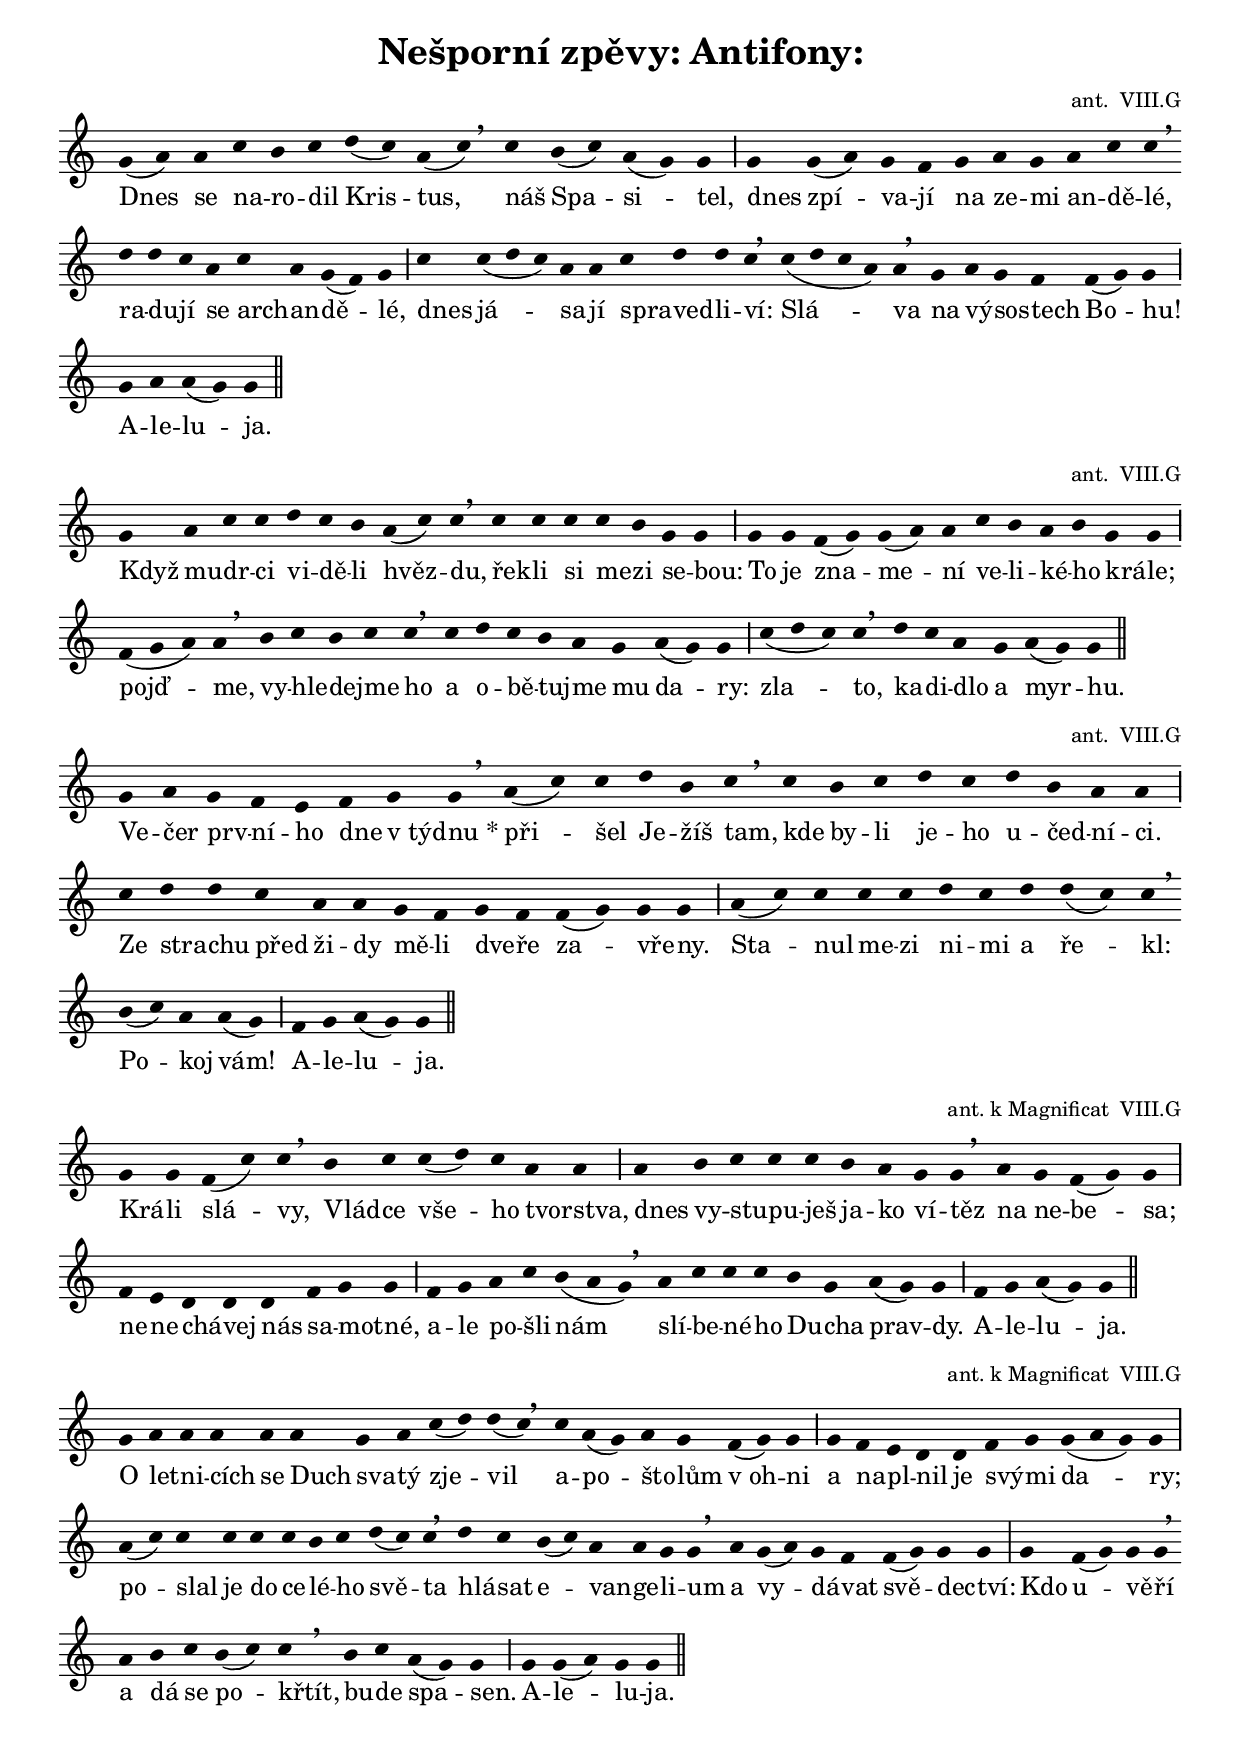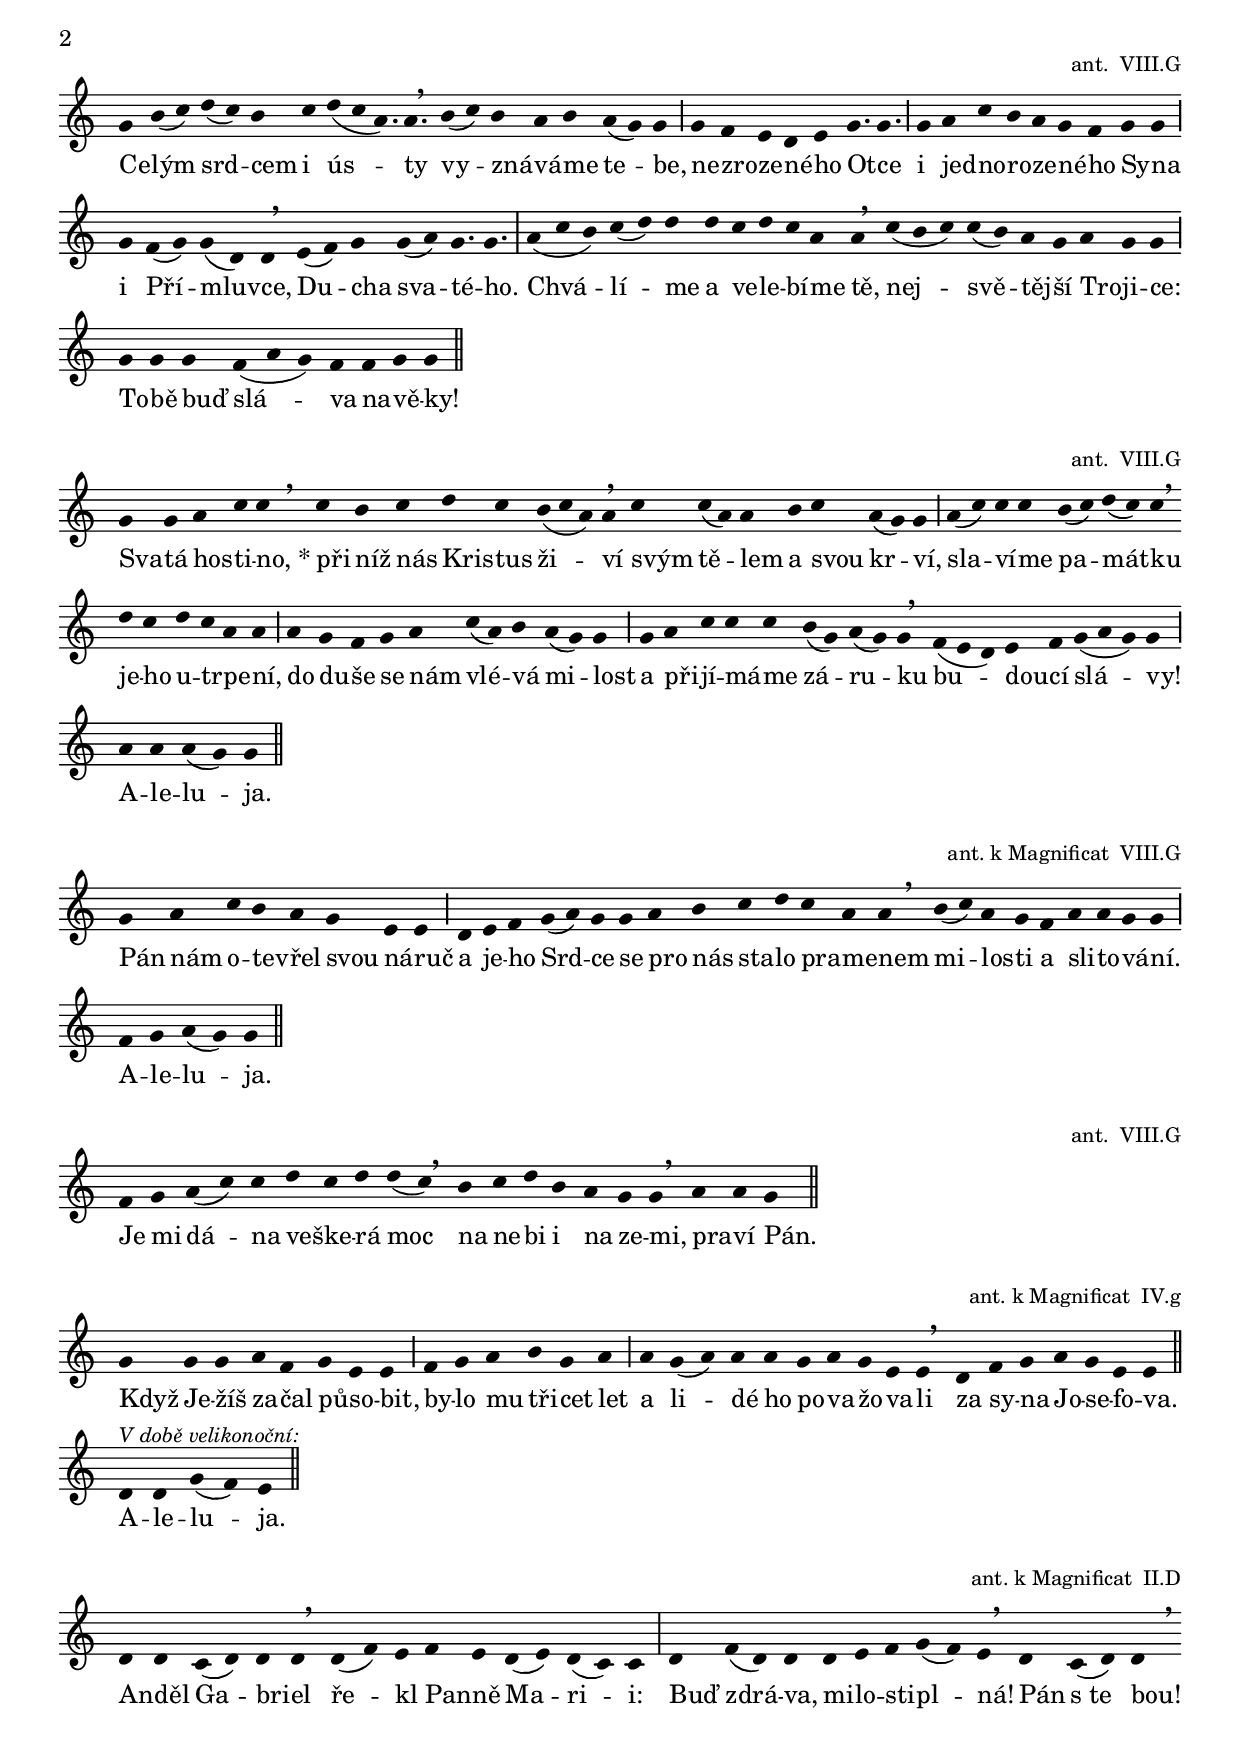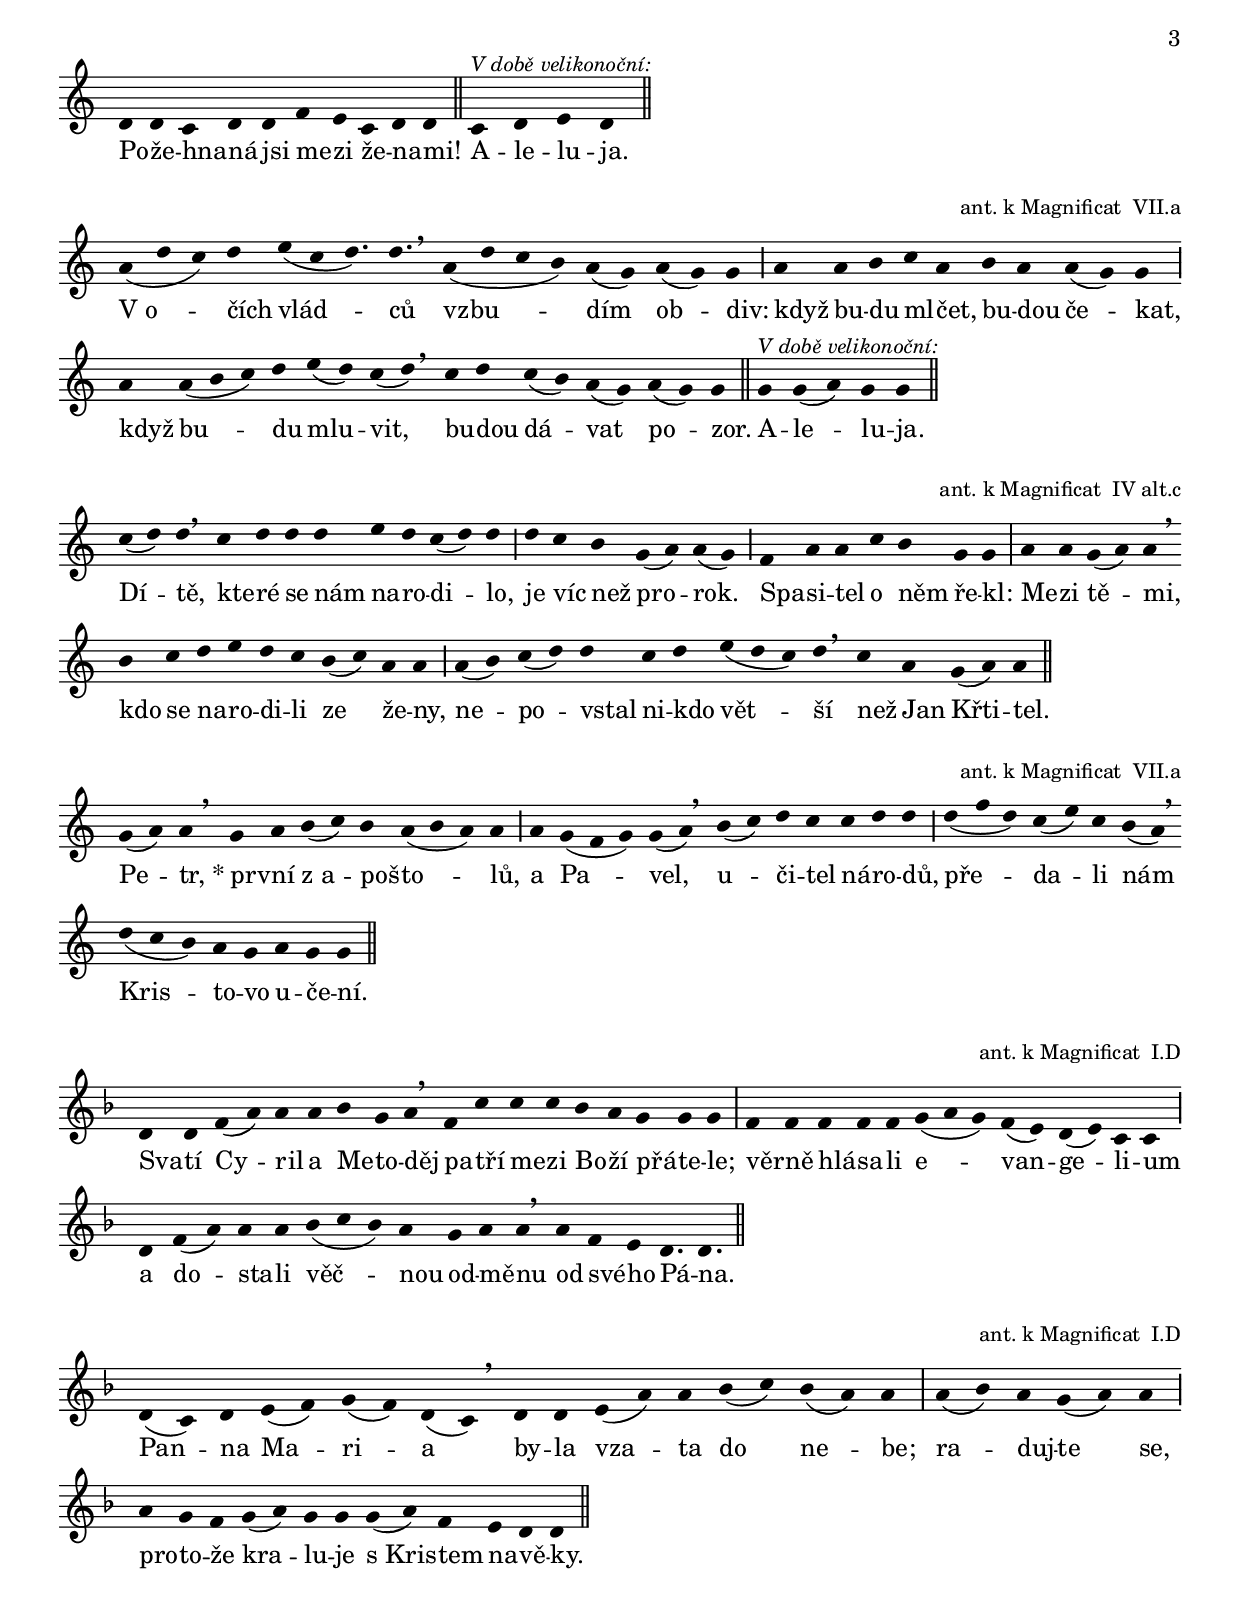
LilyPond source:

\version "2.15.37"

\header {
  title = "Nešporní zpěvy: Antifony:"
}

\include "spolecne_nespory.ly"
\include "../../dilyresponsorii.ly"

\score {
  \relative c'' {
    \choralniRezim
    g4( a) a c b c d( c) a( c) \barMin
    c b( c) a( g) g \barMaior

    g g( a) g f g a g a c c \barMin d d c a c a g( f) g \barMaior

    c c( d c) a a c d d c \barMin
    c( d c a) a \barMin g a g f f( g) g \barMaior
    g a a( g) g \barFinalis
  }
  \addlyrics {
    Dnes se na -- ro -- dil Kris -- tus, náš Spa -- si -- tel,

    dnes zpí -- va -- jí na ze -- mi an -- dě -- lé,
    ra -- du -- jí se arch -- an -- dě -- lé,

    dnes já -- sa -- jí spra -- ved -- li -- ví:
    Slá -- va na vý -- sos -- tech Bo -- hu!

    A -- le -- lu -- ja.
  }
  \header {
    quid = "ant."
    modus = "VIII"
    differentia = "G"
    psalmus = "Magnificat"
    id = "narozeni-antmag"
    piece = \markup {\sestavTitulek}
  }
}

\score {
  \relative c' {
    \choralniRezim

  }
  \addlyrics {
    Bla -- ho -- sla -- ve -- ný ži -- vot,
    kte -- rý tě no -- sil, Kris -- te,

    a bla -- ho -- sla -- ve -- né pr -- sy,
    kte -- ré ko -- ji -- ly te -- be,
    Pá -- na a Spa -- si -- te -- le svě -- ta.

    A -- le -- lu -- ja.
  }
  \header {
    quid = "ant."
    modus = "II"
    differentia = "D"
    psalmus = "Magnificat"
    id = "mb-antmag"
    piece = \markup {\sestavTitulek}
  }
}

\score {
  \relative c'' {
    \choralniRezim
    g4 a c c d c b a( c) c \barMin
    c c c c b g g \barMaior

    g g f( g) g( a) a c b a b g g \barMaior
    f( g a) a \barMin
    b c b c c \barMin
    c d c b a g a( g) g \barMaior

    c( d c) c \barMin d c a g a( g) g \barFinalis
  }
  \addlyrics {
    Když mu -- dr -- ci vi -- dě -- li hvěz -- du,
    řek -- li si me -- zi se -- bou:
    To je zna -- me -- ní ve -- li -- ké -- ho krá -- le;
    pojď -- me,
    vy -- hle -- dej -- me ho
    a o -- bě -- tuj -- me mu da -- ry:
    zla -- to,
    ka -- di -- dlo a myr -- hu.
  }
  \header {
    quid = "ant."
    modus = "VIII"
    differentia = "G"
    psalmus = "Magnificat"
    id = "zjeveni-antmag"
    piece = \markup {\sestavTitulek}
  }
}

\score {
  \relative c'' {
    \choralniRezim
    g4 a g f e f g g \barMin
    a( c) c d b c \barMin c b c d c d b a a \barMaior
    c d d c a a g f g f f( g) g g \barMaior
    a( c) c c c d c d d( c) c \barMin
    b( c) a a( g) \barMaior
    f g a( g) g \barFinalis
  }
  \addlyrics {
    Ve -- čer prv -- ní -- ho dne v_týd -- nu_*
    při -- šel Je -- žíš tam,
    kde by -- li je -- ho u -- čed -- ní -- ci.
    Ze stra -- chu před ži -- dy mě -- li dve -- ře za -- vře -- ny.

    Sta -- nul me -- zi ni -- mi a ře -- kl:
    Po -- koj vám!

    A -- le -- lu -- ja.
  }
  \header {
    quid = "ant."
    quidbreve = "ant."
    modus = "VIII"
    differentia = "G"
    psalmus = ""
    id = "zmrtvychvstani-antmag"
    piece = \markup {\sestavTitulekBezZalmu}
  }
}

\score {
  \relative c'' {
    \choralniRezim
    g4 g f( c') c \barMin
    b c c( d) c a a \barMaior
    a b c c c b a g g \barMin a g f( g) g \barMax

    f e d d d f g g \barMaior
    f g a c b( a g) \barMin a c c c b g a( g) g \barMaior

    f g a( g) g \barFinalis
  }
  \addlyrics {
    Krá -- li slá -- vy,
    Vlád -- ce vše -- ho tvor -- stva,
    dnes vy -- stu -- pu -- ješ
    ja -- ko ví -- těz na ne -- be -- sa;

    ne -- ne -- chá -- vej nás sa -- mot -- né,
    a -- le po -- šli nám slí -- be -- né -- ho Du -- cha prav -- dy.
    A -- le -- lu -- ja.
  }
  \header {
    quid = "ant. k Magnificat"
    modus = "VIII"
    differentia = "G"
    psalmus = ""
    id = "nanebevstoupeni-antmag"
    piece = \markup {\sestavTitulekBezZalmu}
  }
}

\score {
  \relative c'' {
    \choralniRezim
    g4 a a a a a g a c( d) d( c) \barMin
    c a( g) a g f( g) g \barMaior
    g f e d d f g g( a g) g \barMax

    a( c) c c c c b c d( c) c \barMin
    d c b( c) a a g g \barMin
    a g( a) g f f( g) g g \barMax

    g f( g) g g \barMin a b c b( c) c \barMin
    b c a( g) g \barMaior

    g g( a) g g \barFinalis
  }
  \addlyrics {
    O let -- ni -- cích se Duch sva -- tý zje -- vil
    a -- po -- što -- lům v_oh -- ni
    a na -- pl -- nil je
    svý -- mi da -- ry;

    po -- slal je do ce -- lé -- ho svě -- ta
    hlá -- sat e -- van -- ge -- li -- um
    a vy -- dá -- vat svě -- dec -- tví:

    Kdo u -- vě -- ří a dá se po -- křtít,
    bu -- de spa -- sen.

    A -- le -- lu -- ja.
  }
  \header {
    quid = "ant. k Magnificat"
    modus = "VIII"
    differentia = "G"
    psalmus = ""
    id = "seslani-antmag"
    piece = \markup {\sestavTitulekBezZalmu}
  }
}

\score {
  \relative c'' {
    \choralniRezim
    g4 b( c) d( c) b c d( c a4.) a \barMin
    b4( c) b a b a( g) g \barMaior
    g f e d e g4. g \barMaior
    g4 a c b a g f g g \barMaior
    g f( g) g( d) d \barMin e( f) g g( a) g4. g \barMax

    a4( c b) c( d) d d c d c a a \barMin
    c( b c) c( b) a g a g g \barMaior
    g g g f( a g) f f g g \barFinalis
  }
  \addlyrics {
    Ce -- lým srd -- cem i ús -- ty
    vy -- zná -- vá -- me te -- be,
    ne -- zro -- ze -- né -- ho Ot -- ce
    i jed -- no -- ro -- ze -- né -- ho Sy -- na
    i Pří -- mluv -- ce, Du -- cha sva -- té -- ho.

    Chvá -- lí -- me a ve -- le -- bí -- me tě,
    nej -- svě -- těj -- ší Tro -- ji -- ce:
    To -- bě buď slá -- va na -- vě -- ky!
  }
  \header {
    quid = "ant."
    modus = "VIII"
    differentia = "G"
    psalmus = ""
    id = "trojice-antmag"
    piece = \markup {\sestavTitulekBezZalmu}
  }
}

\score {
  \relative c'' {
    \choralniRezim
    g4 g a c c \barMin
    c b c d c b( c a) a \barMin c c( a) a b c a( g) g \barMaior
    a( c) c c b( c) d( c) c \barMin d c d c a a \barMaior
    a g f g a c( a) b a( g) g \barMaior
    g a c c c b( g) a( g) g \barMin f( e d) e f g( a g) g \barMaior
    a a a( g) g \barFinalis
  }
  \addlyrics {
    Sva -- tá hos -- ti -- no,_*
    při níž nás Kris -- tus ži -- ví svým tě -- lem a svou kr -- ví,
    sla -- ví -- me pa -- mát -- ku je -- ho u -- tr -- pe -- ní,
    do du -- še se nám vlé -- vá mi -- lost
    a při -- jí -- má -- me zá -- ru -- ku bu -- dou -- cí slá -- vy!
    A -- le -- lu -- ja.
  }
  \header {
    quid = "ant."
    modus = "VIII"
    differentia = "G"
    psalmus = ""
    id = "tela-antmag"
    piece = \markup {\sestavTitulekBezZalmu}
  }
}

\score {
  \relative c'' {
    \choralniRezim
    g a c b a g e e \barMaior
    d e f g( a) g g a b c d c a a \barMin
    b( c) a g f a a g g \barMaior
    f g a( g) g \barFinalis
  }
  \addlyrics {
    Pán nám o -- tev -- řel svou ná -- ruč
    a je -- ho Srd -- ce se pro nás sta -- lo pra -- me -- nem
    mi -- los -- ti a sli -- to -- vá -- ní.
    A -- le -- lu -- ja.
  }
  \header {
    quid = "ant. k Magnificat"
    modus = "VIII"
    differentia = "G"
    psalmus = ""
    id = "srdce-antmag"
    piece = \markup {\sestavTitulekBezZalmu}
  }
}

\score {
  \relative c' {
    \choralniRezim
    f4 g a( c) c d c d d( c) \barMin
    b c d b a g g \barMin
    a a g \barFinalis
  }
  \addlyrics {
    Je mi dá -- na veš -- ke -- rá moc
    na ne -- bi i na ze -- mi,
    pra -- ví Pán.
  }
  \header {
    quid = "ant."
    modus = "VIII"
    differentia = "G"
    psalmus = "Magnificat"
    id = "krale-antmag"
    piece = \markup {\sestavTitulekBezZalmu}
  }
}

\score {
  \relative c'' {
    \choralniRezim
    g4 g g a f g e e \barMaior
    f g a b g a \barMaior
    a g( a) a a g a g e e \barMin
    d f g a g e e \barFinalis

    d^\markup\rubrVelikAleluja d g( f) e \barFinalis
  }
  \addlyrics {
    Když Je -- žíš za -- čal pů -- so -- bit,
    by -- lo mu tři -- cet let
    a li -- dé ho po -- va -- žo -- va -- li
    za sy -- na Jo -- se -- fo -- va.

    A -- le -- lu -- ja.
  }
  \header {
    quid = "ant. k Magnificat"
    modus = "IV"
    differentia = "g"
    psalmus = ""
    id = "josef-antmag"
    piece = \markup {\sestavTitulekBezZalmu}
  }
}

\score {
  \relative c' {
    \choralniRezim
    d4 d c( d) d d \barMin d( f) e f e d( e) d( c) c \barMax

    d4 f( d) d
    d e f g( f) e \barMin
    d c( d) d \barMin
    d d c d d f e c d d \barFinalis

    c^\markup\rubrVelikAleluja d e d \barFinalis
  }
  \addlyrics {
    An -- děl Ga -- bri -- el ře -- kl Pan -- ně Ma -- ri -- i:

    Buď zdrá -- va, mi -- lo -- sti -- pl -- ná!
    Pán s_te bou!
    Po -- že -- hna -- ná jsi me -- zi že -- na -- mi!

    A -- le -- lu -- ja.
  }
  \header {
    quid = "ant. k Magnificat"
    modus = "II"
    differentia = "D"
    psalmus = "zvestovani-antmag"
    piece = \markup {\sestavTitulekBezZalmu}
  }
}

\score {
  \relative c'' {
    \choralniRezim
    a4( d c) d e( c d4.) d \barMin a4( d c b) a( g) a( g) g \barMaior
    a a b c a b a a( g) g \barMaior
    a a( b c) d e( d) c( d) \barMin c d c( b) a( g) a( g) g \barFinalis

    g^\markup\rubrVelikAleluja g( a) g g \barFinalis
  }
  \addlyrics {
    V_o -- čích vlád -- ců vzbu -- dím ob -- div:
    když bu -- du ml -- čet, bu -- dou če -- kat,
    když bu -- du mlu -- vit, bu -- dou dá -- vat po -- zor.

    A -- le -- lu -- ja.
  }
  \header {
    quid = "ant. k Magnificat"
    modus = "VII"
    differentia = "a"
    psalmus = ""
    id = "nepomuk-antmag"
    piece = \markup {\sestavTitulekBezZalmu}
  }
}

\score {
  \relative c'' {
    \choralniRezim
    c( d) d \barMin c d d d e d c( d) d \barMaior
    d c b g( a) a( g) \barMaior

    f a a c b g g \barMax

    a a g( a) a \barMin
    b c d e d c b( c) a a \barMaior
    a( b) c( d) d c d e( d c) d \barMin
    c a g( a) a \barFinalis
  }
  \addlyrics {
    Dí -- tě, kte -- ré se nám na -- ro -- di -- lo,
    je víc než pro -- rok.

    Spa -- si -- tel o něm ře -- kl:

    Me -- zi tě -- mi,
    kdo se na -- ro -- di -- li ze že -- ny,
    ne -- po -- vstal ni -- kdo vět -- ší
    než Jan Křti -- tel.
  }
  \header {
    quid = "ant. k Magnificat"
    modus = "IV alt"
    differentia = "c"
    psalmus = ""
    id = "krtitel-antmag"
    piece = \markup {\sestavTitulekBezZalmu}
  }
}

\score {
  \relative c'' {
    \choralniRezim
    g4( a) a \barMin g a b( c) b a( b a) a \barMaior
    a g( f g) g( a) \barMin b( c) d c c d d \barMaior
    d( f d) c( e) c b( a) \barMin d( c b) a g a g g \barFinalis
  }
  \addlyrics {
    Pe -- tr,_* prv -- ní z_a -- poš -- to -- lů,
    a Pa -- vel, u -- či -- tel ná -- ro -- dů,
    pře -- da -- li nám Kris -- to -- vo u -- če -- ní.
  }
  \header {
    quid = "ant. k Magnificat"
    modus = "VII"
    differentia = "a"
    psalmus = ""
    id = "pp-antmag"
    piece = \markup {\sestavTitulekBezZalmu}
  }
}

\score {
  \relative c' {
    \choralniRezim
    \key f \major
    d4 d f( a) a a bes g a \barMin
    f c' c c bes a g g g \barMax
    f f f f f g( a g) f( e) d( e) c c \barMaior
    d f( a) a a bes( c bes) a g a a \barMin
    a f e d4. d \barFinalis
  }
  \addlyrics {
    Sva -- tí Cy -- ril a Me -- to -- děj
    pa -- tří me -- zi Bo -- ží přá -- te -- le;
    věr -- ně hlá -- sa -- li e -- van -- ge -- li -- um
    a do -- sta -- li věč -- nou od -- mě -- nu
    od své -- ho Pá -- na.
  }
  \header {
    quid = "ant. k Magnificat"
    modus = "I"
    differentia = "D"
    psalmus = ""
    id = "2ne-amag"
    piece = \markup {\sestavTitulekBezZalmu}
  }
}

\score {
  \relative c' {
    \choralniRezim
    \key f \major
    d4( c) d e( f) g( f) d( c) \barMin d d e( a) a bes( c) bes( a) a \barMax
    a( bes) a g( a) a \barMaior
    a g f g( a) g g g( a) f e d d \barFinalis
  }
  \addlyrics {
    Pan -- na Ma -- ri -- a by -- la vza -- ta do ne -- be;
    ra -- duj -- te se,
    pro -- to -- že kra -- lu -- je s_Kris -- tem na -- vě -- ky.
  }
  \header {
    quid = "ant. k Magnificat"
    modus = "I"
    differentia = "D"
    psalmus = "Magnificat"
    id = "nanebevzeti-antmag"
    piece = \markup {\sestavTitulekBezZalmu}
  }
}
